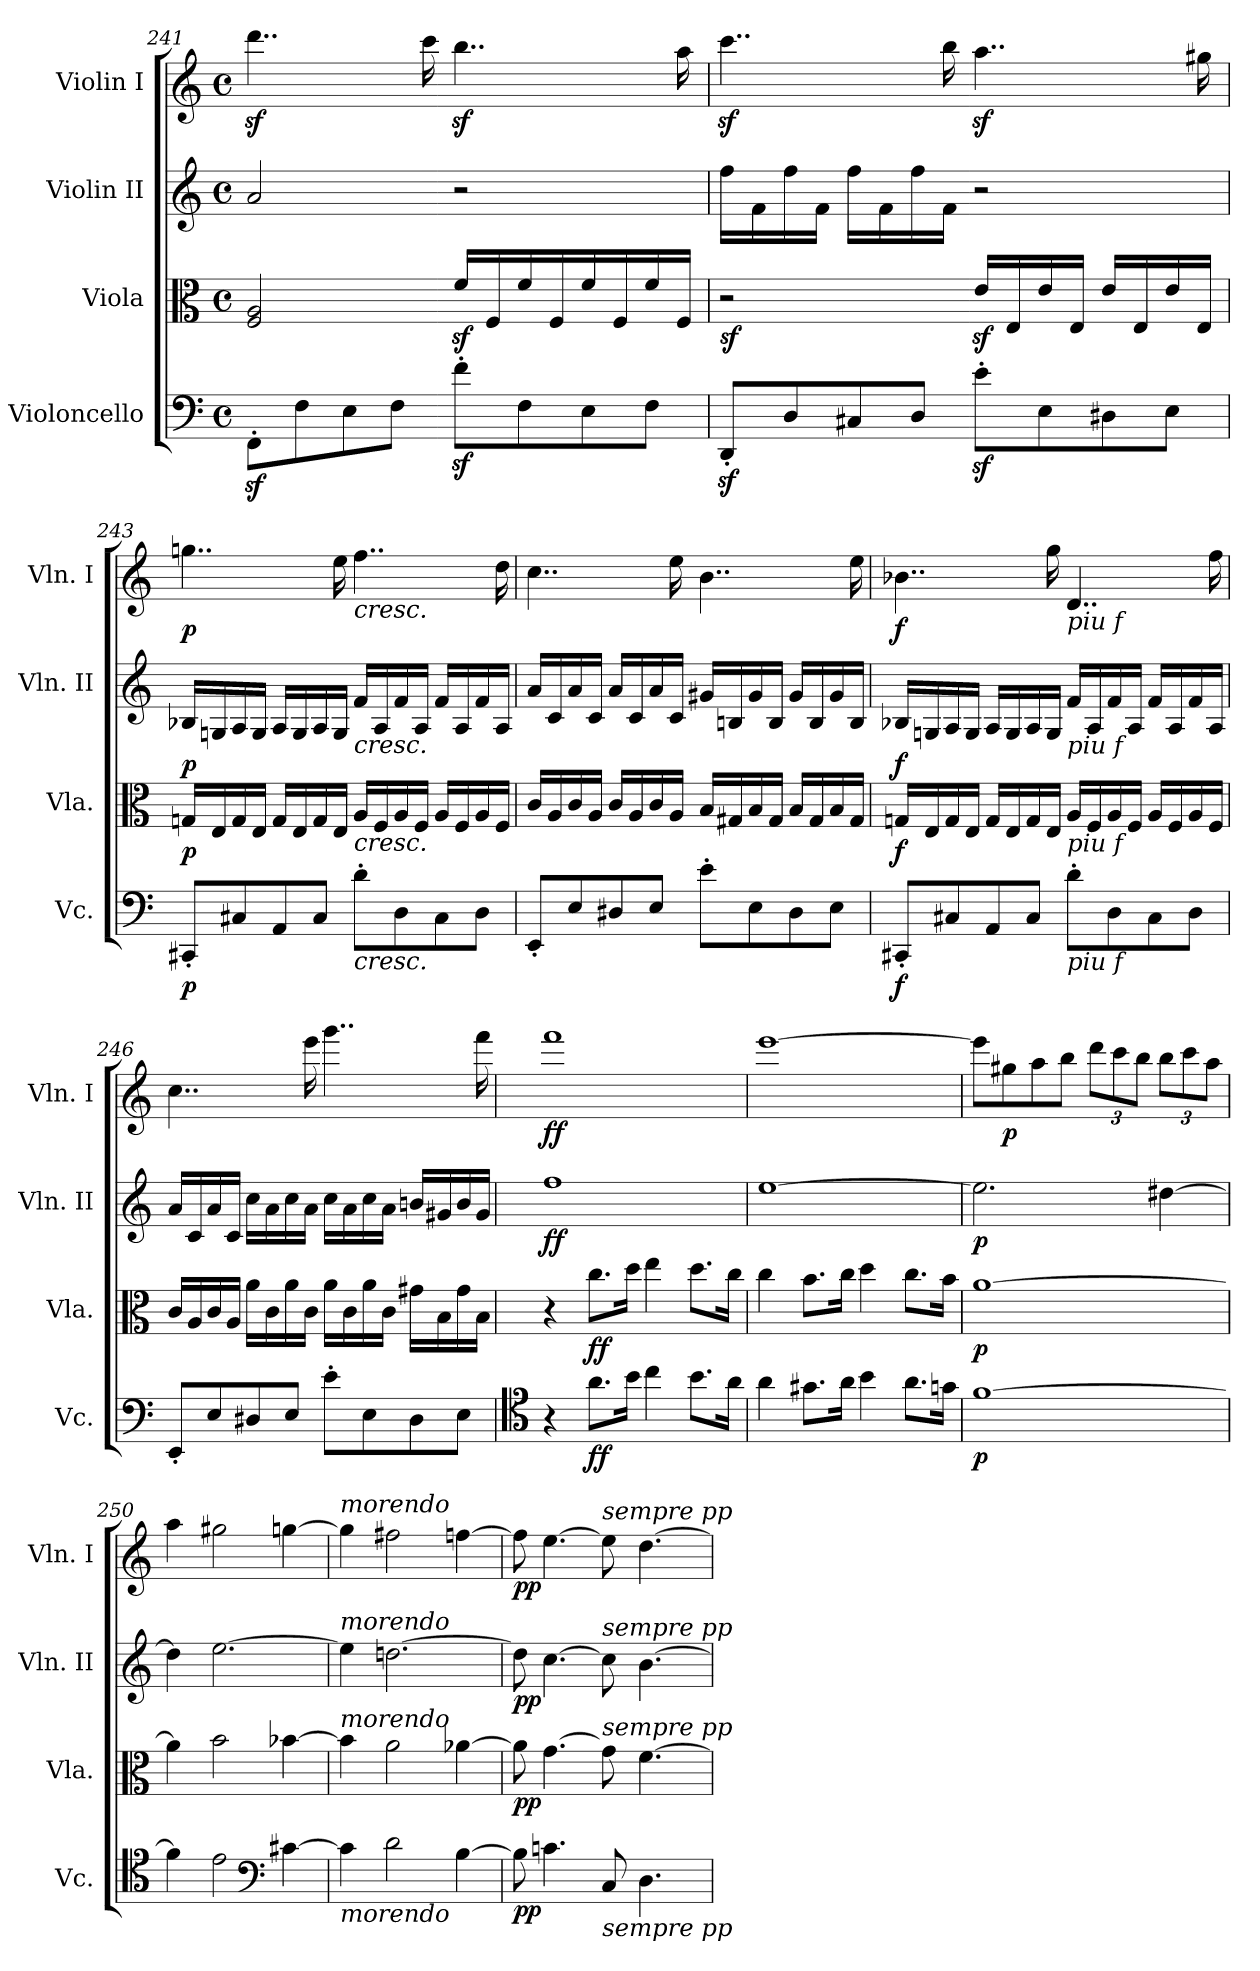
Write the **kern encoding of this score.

**kern	**dynam	**kern	**dynam	**kern	**dynam	**kern	**dynam
*part4	*part4	*part3	*part3	*part2	*part2	*part1	*part1
*staff4	*staff4	*staff3	*staff3	*staff2	*staff2	*staff1	*staff1
*I"Violoncello	*	*I"Viola	*	*I"Violin II	*	*I"Violin I	*
*I'Vc.	*	*I'Vla.	*	*I'Vln. II	*	*I'Vln. I	*
*clefF4	*	*clefC3	*	*clefG2	*	*clefG2	*
*k[]	*	*k[]	*	*k[]	*	*k[]	*
*M4/4	*	*M4/4	*	*M4/4	*	*M4/4	*
*met(c)	*	*met(c)	*	*met(c)	*	*met(c)	*
=241	=241	=241	=241	=241	=241	=241	=241
8FFz<'\L	.	2F/ 2A/	.	2a/	.	4..dddz<\	.
8F\	.	.	.	.	.	.	.
8E\	.	.	.	.	.	.	.
8F\J	.	.	.	.	.	.	.
.	.	.	.	.	.	16ccc\	.
8fz<'\L	.	16fz</LL	.	2r	.	4..bbz<\	.
.	.	16F/	.	.	.	.	.
8F\	.	16f/	.	.	.	.	.
.	.	16F/	.	.	.	.	.
8E\	.	16f/	.	.	.	.	.
.	.	16F/	.	.	.	.	.
8F\J	.	16f/	.	.	.	.	.
.	.	16F/JJ	.	.	.	16aa\	.
=242	=242	=242	=242	=242	=242	=242	=242
!	!	!	!LO:DY:b	!	!	!	!
8DDz<'/L	.	2r	sf	16ff\LL	.	4..cccz<\	.
.	.	.	.	16f\	.	.	.
8D/	.	.	.	16ff\	.	.	.
.	.	.	.	16f\JJ	.	.	.
8C#X/	.	.	.	16ff\LL	.	.	.
.	.	.	.	16f\	.	.	.
8D/J	.	.	.	16ff\	.	.	.
.	.	.	.	16f\JJ	.	16bb\	.
8ez<'\L	.	16ez</LL	.	2r	.	4..aaz<\	.
.	.	16E/	.	.	.	.	.
8E\	.	16e/	.	.	.	.	.
.	.	16E/JJ	.	.	.	.	.
8D#X\	.	16e/LL	.	.	.	.	.
.	.	16E/	.	.	.	.	.
8E\J	.	16e/	.	.	.	.	.
.	.	16E/JJ	.	.	.	16gg#X\	.
!!LO:LB:g=z
=243	=243	=243	=243	=243	=243	=243	=243
!	!LO:DY:b	!	!LO:DY:b	!	!LO:DY:b	!	!LO:DY:b
8CC#X'/L	p	16Gn/LL	p	16B-X/LL	p	4..ggn\	p
.	.	16E/	.	16Gn/	.	.	.
8C#X/	.	16G/	.	16A/	.	.	.
.	.	16E/JJ	.	16G/JJ	.	.	.
8AA/	.	16G/LL	.	16A/LL	.	.	.
.	.	16E/	.	16G/	.	.	.
8C#/J	.	16G/	.	16A/	.	.	.
.	.	16E/JJ	.	16G/JJ	.	16ee\	.
!	!	!	!	!	!	!LO:TX:b:i:t=cresc.	!
!	!	!	!	!LO:TX:b:i:t=cresc.	!	!	!
!	!	!LO:TX:b:i:t=cresc.	!	!	!	!	!
!LO:TX:b:i:t=cresc.	!	!	!	!	!	!	!
8d'\L	.	16A/LL	.	16f/LL	.	4..ff\	.
.	.	16F/	.	16A/	.	.	.
8D\	.	16A/	.	16f/	.	.	.
.	.	16F/JJ	.	16A/JJ	.	.	.
8C#\	.	16A/LL	.	16f/LL	.	.	.
.	.	16F/	.	16A/	.	.	.
8D\J	.	16A/	.	16f/	.	.	.
.	.	16F/JJ	.	16A/JJ	.	16dd\	.
=244	=244	=244	=244	=244	=244	=244	=244
8EE'/L	.	16c/LL	.	16a/LL	.	4..cc\	.
.	.	16A/	.	16c/	.	.	.
8E/	.	16c/	.	16a/	.	.	.
.	.	16A/JJ	.	16c/JJ	.	.	.
8D#X/	.	16c/LL	.	16a/LL	.	.	.
.	.	16A/	.	16c/	.	.	.
8E/J	.	16c/	.	16a/	.	.	.
.	.	16A/JJ	.	16c/JJ	.	16ee\	.
8e'\L	.	16B/LL	.	16g#X/LL	.	4..b\	.
.	.	16G#X/	.	16Bn/	.	.	.
8E\	.	16B/	.	16g#/	.	.	.
.	.	16G#/JJ	.	16B/JJ	.	.	.
8D#\	.	16B/LL	.	16g#/LL	.	.	.
.	.	16G#/	.	16B/	.	.	.
8E\J	.	16B/	.	16g#/	.	.	.
.	.	16G#/JJ	.	16B/JJ	.	16ee\	.
!!LO:LB:g=z
=245	=245	=245	=245	=245	=245	=245	=245
!	!LO:DY:b	!	!LO:DY:b	!	!LO:DY:b	!	!LO:DY:b
8CC#X'/L	f	16Gn/LL	f	16B-X/LL	f	4..b-X\	f
.	.	16E/	.	16Gn/	.	.	.
8C#X/	.	16G/	.	16A/	.	.	.
.	.	16E/JJ	.	16G/JJ	.	.	.
8AA/	.	16G/LL	.	16A/LL	.	.	.
.	.	16E/	.	16G/	.	.	.
8C#/J	.	16G/	.	16A/	.	.	.
.	.	16E/JJ	.	16G/JJ	.	16gg\	.
!	!	!	!	!	!	!LO:TX:b:i:t=piu f	!
!	!	!	!	!LO:TX:b:i:t=piu f	!	!	!
!	!	!LO:TX:b:i:t=piu f	!	!	!	!	!
!LO:TX:b:i:t=piu f	!	!	!	!	!	!	!
8d'\L	.	16A/LL	.	16f/LL	.	4..d/	.
.	.	16F/	.	16A/	.	.	.
8D\	.	16A/	.	16f/	.	.	.
.	.	16F/JJ	.	16A/JJ	.	.	.
8C#\	.	16A/LL	.	16f/LL	.	.	.
.	.	16F/	.	16A/	.	.	.
8D\J	.	16A/	.	16f/	.	.	.
.	.	16F/JJ	.	16A/JJ	.	16ff\	.
=246	=246	=246	=246	=246	=246	=246	=246
8EE'/L	.	16c/LL	.	16a/LL	.	4..cc\	.
.	.	16A/	.	16c/	.	.	.
8E/	.	16c/	.	16a/	.	.	.
.	.	16A/JJ	.	16c/JJ	.	.	.
8D#X/	.	16a\LL	.	16cc\LL	.	.	.
.	.	16c\	.	16a\	.	.	.
8E/J	.	16a\	.	16cc\	.	.	.
.	.	16c\JJ	.	16a\JJ	.	16eee\	.
8e'\L	.	16a\LL	.	16cc\LL	.	4..ggg\	.
.	.	16c\	.	16a\	.	.	.
8E\	.	16a\	.	16cc\	.	.	.
.	.	16c\JJ	.	16a\JJ	.	.	.
8D#\	.	16g#X\LL	.	16bn/LL	.	.	.
.	.	16B\	.	16g#X/	.	.	.
8E\J	.	16g#\	.	16b/	.	.	.
.	.	16B\JJ	.	16g#/JJ	.	16fff\	.
=247	=247	=247	=247	=247	=247	=247	=247
*clefC4	*	*	*	*	*	*	*
!	!	!	!	!	!LO:DY:b	!	!LO:DY:b
4r	.	4r	.	1ff	ff	1fff	ff
!	!LO:DY:b	!	!LO:DY:b	!	!	!	!
8.a\L	ff	8.cc\L	ff	.	.	.	.
16b\Jk	.	16dd\Jk	.	.	.	.	.
4cc\	.	4ee\	.	.	.	.	.
8.b\L	.	8.dd\L	.	.	.	.	.
16a\Jk	.	16cc\Jk	.	.	.	.	.
!!LO:PB:g=z
=248	=248	=248	=248	=248	=248	=248	=248
4a\	.	4cc\	.	[1ee	.	[1eee	.
8.g#X\L	.	8.b\L	.	.	.	.	.
16a\Jk	.	16cc\Jk	.	.	.	.	.
4b\	.	4dd\	.	.	.	.	.
8.a\L	.	8.cc\L	.	.	.	.	.
16gn\Jk	.	16b\Jk	.	.	.	.	.
=249	=249	=249	=249	=249	=249	=249	=249
!	!LO:DY:b	!	!LO:DY:b	!	!LO:DY:b	!	!
[1f	p	[1a	p	2.ee\]	p	8eee\L]	.
!	!	!	!	!	!	!	!LO:DY:b
.	.	.	.	.	.	8gg#X\	p
.	.	.	.	.	.	8aa\	.
.	.	.	.	.	.	8bb\J	.
*	*	*	*	*	*	*Xbrackettup	*
.	.	.	.	.	.	12ddd\L	.
.	.	.	.	.	.	12ccc\	.
.	.	.	.	.	.	12bb\J	.
.	.	.	.	[4dd#X\	.	12bb\L	.
.	.	.	.	.	.	12ccc\	.
.	.	.	.	.	.	12aa\J	.
=250	=250	=250	=250	=250	=250	=250	=250
4f\]	.	4a\]	.	4dd#\]	.	4aa\	.
2e\	.	2b\	.	[2.ee\	.	2gg#X\	.
*clefF4	*	*	*	*	*	*	*
[4c#X\	.	[4b-X\	.	.	.	[4ggn\	.
=251	=251	=251	=251	=251	=251	=251	=251
!	!	!	!	!	!	!LO:TX:a:i:t=morendo	!
!	!	!	!	!LO:TX:a:i:t=morendo	!	!	!
!	!	!LO:TX:a:i:t=morendo	!	!	!	!	!
!LO:TX:b:i:t=morendo	!	!	!	!	!	!	!
4c#\]	.	4b-\]	.	4ee\]	.	4gg\]	.
2d\	.	2a\	.	[2.ddn\	.	2ff#X\	.
[4B\	.	[4a-X\	.	.	.	[4ffn\	.
=252	=252	=252	=252	=252	=252	=252	=252
!	!LO:DY:b	!	!LO:DY:b	!	!LO:DY:b	!	!LO:DY:b
8B\]	pp	8a-\]	pp	8dd\]	pp	8ff\]	pp
4.cn\	.	[4.g\	.	[4.cc\	.	[4.ee\	.
!	!	!	!	!	!	!LO:TX:a:i:t=sempre pp	!
!	!	!	!	!LO:TX:a:i:t=sempre pp	!	!	!
!	!	!LO:TX:a:i:t=sempre pp	!	!	!	!	!
!LO:TX:b:i:t=sempre pp	!	!	!	!	!	!	!
8C/	.	8g\]	.	8cc\]	.	8ee\]	.
4.D\	.	[4.f\	.	[4.b\	.	[4.dd\	.
=	=	=	=	=	=	=	=
*-	*-	*-	*-	*-	*-	*-	*-
